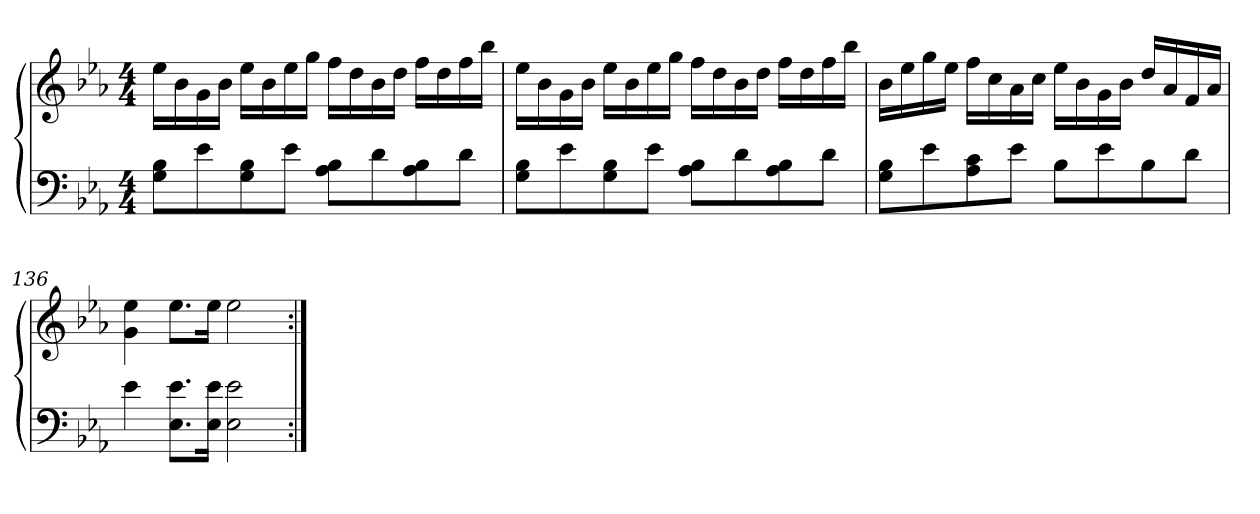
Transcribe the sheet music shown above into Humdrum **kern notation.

**kern	**kern
*part1	*part1
*staff2	*staff1
*clefF4	*clefG2
*k[b-e-a-]	*k[b-e-a-]
*c:	*c:
*M4/4	*M4/4
=	=
8G 8B-L	16ee-LL
.	16b-
8e-	16g
.	16b-JJ
8G 8B-	16ee-LL
.	16b-
8e-J	16ee-
.	16ggJJ
8A- 8B-L	16ffLL
.	16dd
8d	16b-
.	16ddJJ
8A- 8B-	16ffLL
.	16dd
8dJ	16ff
.	16bb-JJ
=134	=134
8G 8B-L	16ee-LL
.	16b-
8e-	16g
.	16b-JJ
8G 8B-	16ee-LL
.	16b-
8e-J	16ee-
.	16ggJJ
8A- 8B-L	16ffLL
.	16dd
8d	16b-
.	16ddJJ
8A- 8B-	16ffLL
.	16dd
8dJ	16ff
.	16bb-JJ
=135	=135
8G 8B-L	16b-LL
.	16ee-
8e-	16gg
.	16ee-JJ
8A- 8c	16ffLL
.	16cc
8e-J	16a-
.	16ccJJ
8B-L	16ee-LL
.	16b-
8e-	16g
.	16b-JJ
8B-	16ddLL
.	16a-
8dJ	16f
.	16a-JJ
=136	=136
4e-	4g 4ee-
8.E- 8.e-L	8.ee-L
16E- 16e-Jk	16ee-Jk
2E- 2e-	2ee-
=:|!	=:|!
*-	*-
